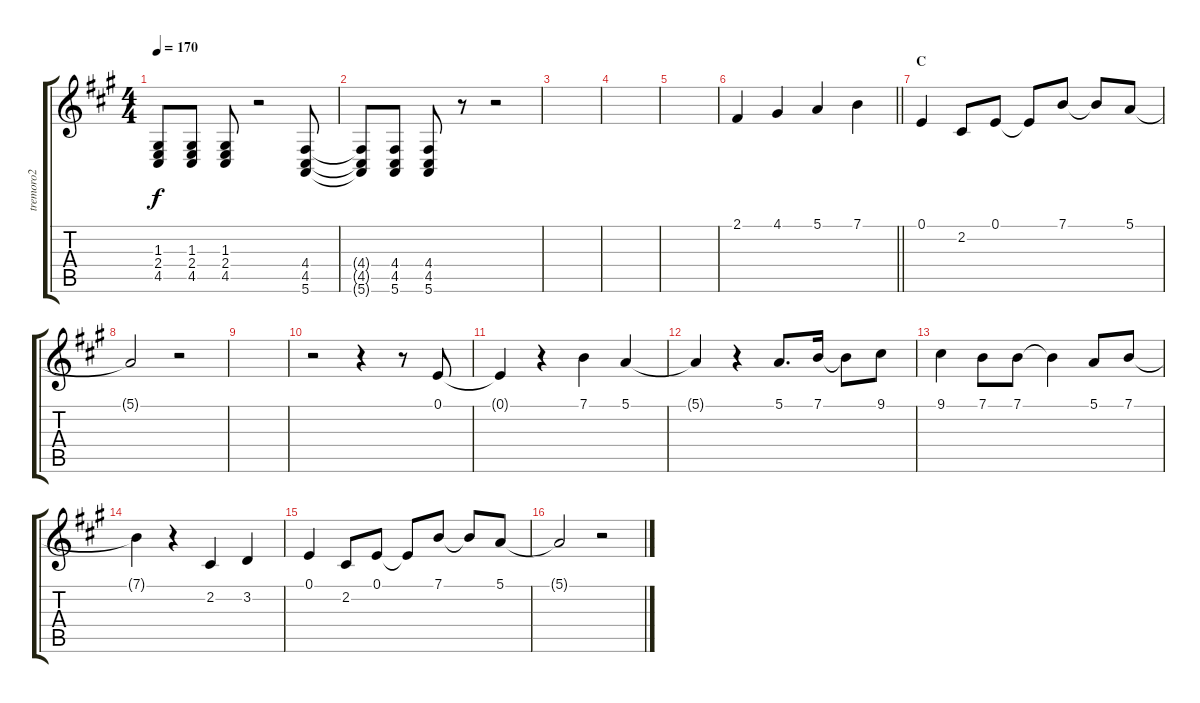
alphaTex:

\track ("tremoro2" "tremoro2") {instrument tremolostrings}
\staff {score tabs}
\tuning (E4 B3 G3 D3 A2 E2) {hide}
\ts (4 4)
\tempo 170
\clef g2
\ks a
(1.3 2.4 4.5).8{dy f} (1.3 2.4 4.5).8 (1.3 2.4 4.5).8 r.2 (4.4 4.5 5.6).8 |
(4.4{t} 4.5{t} 5.6{t}).8 (4.4 4.5 5.6).8 (4.4 4.5 5.6).8 r.8 r.2 |
|
|
|
\barLineRight lightlight
2.1.4 4.1.4 5.1.4 7.1.4 |
\section ("" "C")
0.1.4 2.2.8 0.1.8 0.1{t}.8 7.1.8 7.1{t}.8 5.1.8 |
5.1{t}.2 r.2 |
|
r.2 r.4 r.8 0.1.8 |
0.1{t}.4 r.4 7.1.4 5.1.4 |
5.1{t}.4 r.4 5.1.8{d} 7.1.16 7.1{t}.8 9.1.8 |
9.1.4 7.1.8 7.1.8 7.1{t}.4 5.1.8 7.1.8 |
7.1{t}.4 r.4 2.2.4 3.2.4 |
0.1.4 2.2.8 0.1.8 0.1{t}.8 7.1.8 7.1{t}.8 5.1.8 |
5.1{t}.2 r.2
